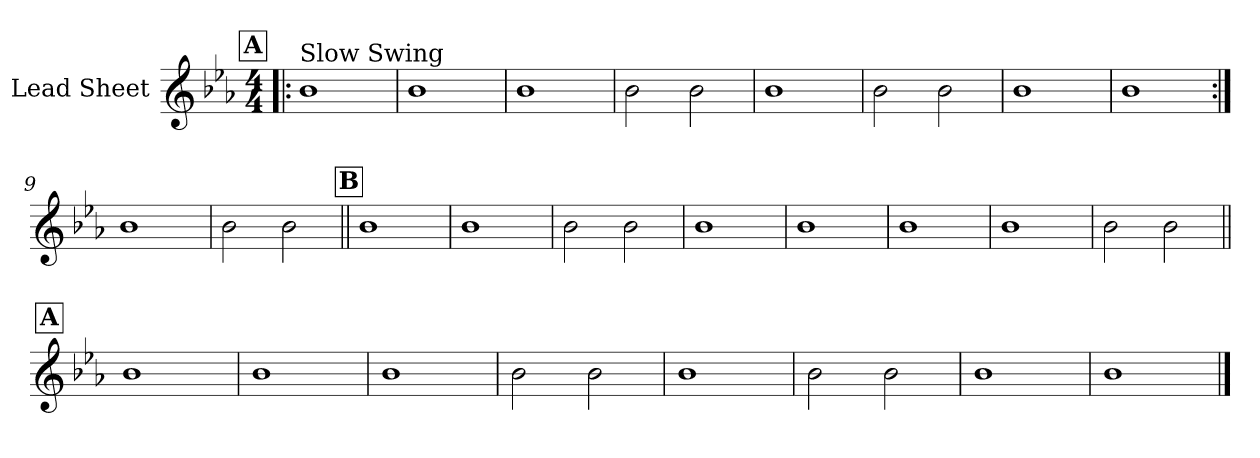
**kern
*part1
*staff1
*I"Lead Sheet
*clefG2
*k[b-e-a-]
*E-:
*M4/4
!!LO:REH:place=s1:a:fs=14:t=A
=1!|:
!LO:TX:a:t=Slow Swing
1b-
=2
1b-
=3
1b-
=4
2b-\
2b-\
!!LO:LB:g=z
=5
1b-
=6
2b-\
2b-\
=7
1b-
=8
1b-
!!LO:LB:g=z
=9:|!
1b-
=10
2b-\
2b-\
!!LO:LB:g=z
!!LO:REH:place=s1:a:fs=14:t=B
=11||
1b-
=12
1b-
=13
2b-\
2b-\
=14
1b-
!!LO:LB:g=z
=15
1b-
=16
1b-
=17
1b-
=18
2b-\
2b-\
!!LO:LB:g=z
!!LO:REH:place=s1:a:fs=14:t=A
=19||
1b-
=20
1b-
=21
1b-
=22
2b-\
2b-\
!!LO:LB:g=z
=23
1b-
=24
2b-\
2b-\
=25
1b-
=26
1b-
==
*-
